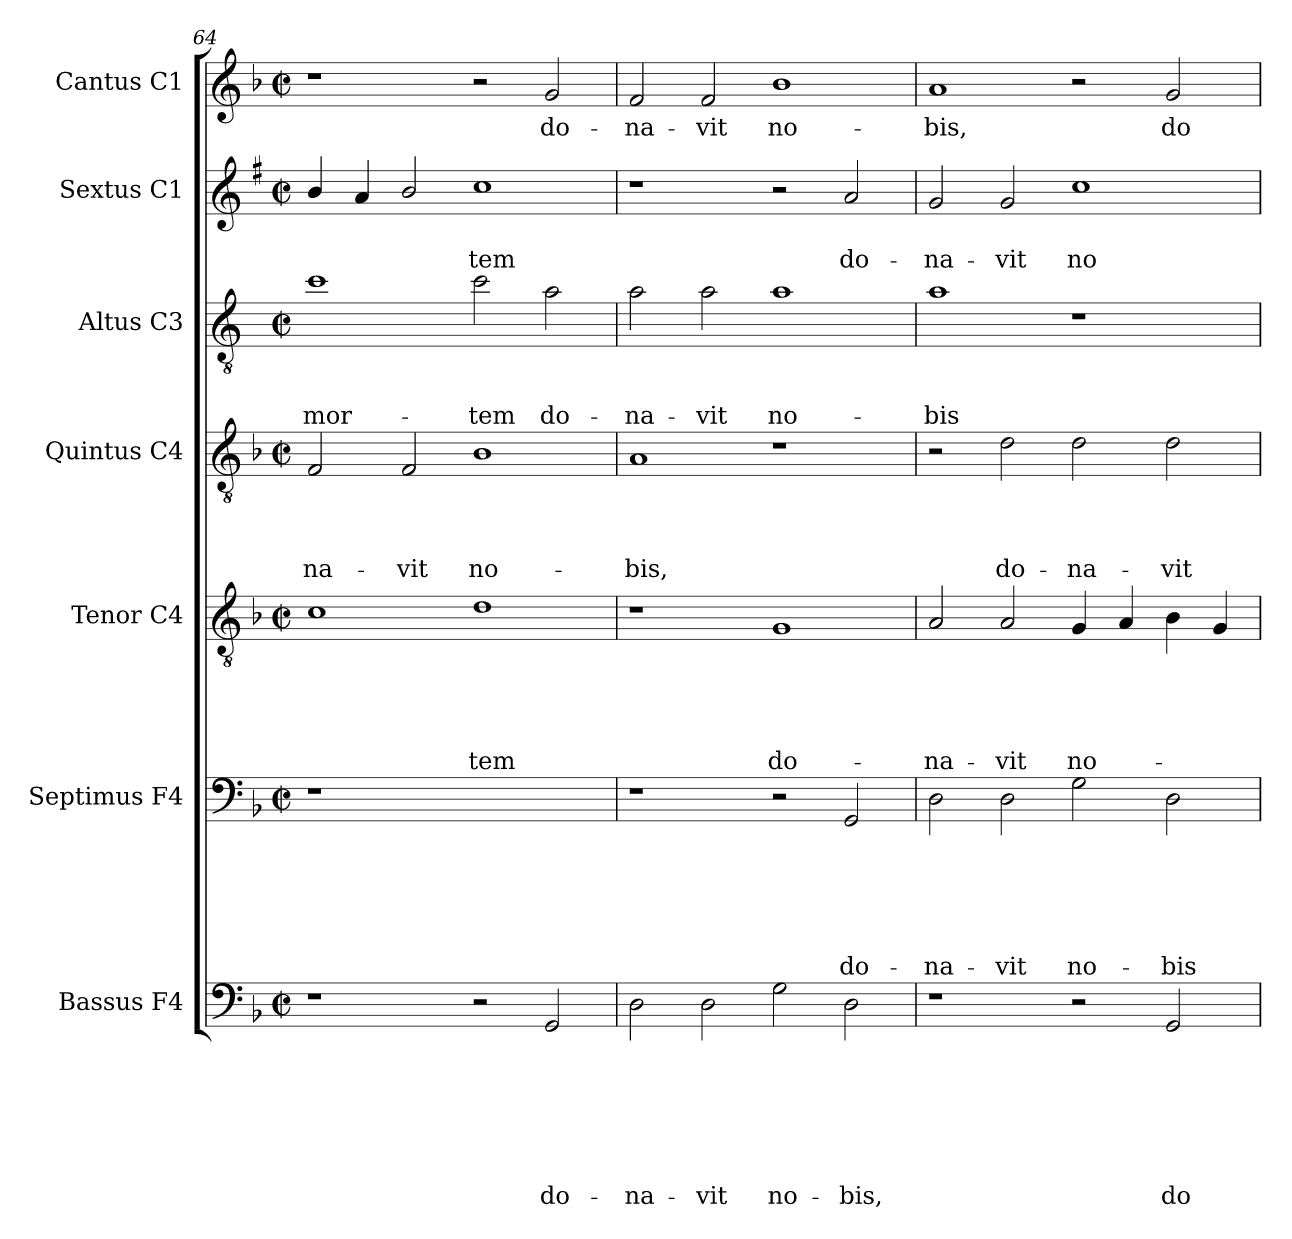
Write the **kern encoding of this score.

**kern	**text	**text	**text	**text	**text	**text	**text	**kern	**text	**text	**text	**text	**text	**text	**kern	**text	**text	**text	**text	**text	**kern	**text	**text	**text	**text	**kern	**text	**text	**text	**kern	**text	**text	**kern	**text
*part7	*part7	*part7	*part7	*part7	*part7	*part7	*part7	*part6	*part6	*part6	*part6	*part6	*part6	*part6	*part5	*part5	*part5	*part5	*part5	*part5	*part4	*part4	*part4	*part4	*part4	*part3	*part3	*part3	*part3	*part2	*part2	*part2	*part1	*part1
*staff7	*staff7	*staff7	*staff7	*staff7	*staff7	*staff7	*staff7	*staff6	*staff6	*staff6	*staff6	*staff6	*staff6	*staff6	*staff5	*staff5	*staff5	*staff5	*staff5	*staff5	*staff4	*staff4	*staff4	*staff4	*staff4	*staff3	*staff3	*staff3	*staff3	*staff2	*staff2	*staff2	*staff1	*staff1
*I"Bassus F4	*	*	*	*	*	*	*	*I"Septimus F4	*	*	*	*	*	*	*I"Tenor C4	*	*	*	*	*	*I"Quintus C4	*	*	*	*	*I"Altus C3	*	*	*	*I"Sextus C1	*	*	*I"Cantus C1	*
*I'B	*	*	*	*	*	*	*	*	*	*	*	*	*	*	*	*	*	*	*	*	*	*	*	*	*	*	*	*	*	*	*	*	*I'C	*
*clefF4	*	*	*	*	*	*	*	*clefF4	*	*	*	*	*	*	*clefGv2	*	*	*	*	*	*clefGv2	*	*	*	*	*clefGv2	*	*	*	*clefG2	*	*	*clefG2	*
*	*	*	*	*	*	*	*	*	*	*	*	*	*	*	*	*	*	*	*	*	*	*	*	*	*	*ITrd4c7	*	*	*	*ITrd1c2	*	*	*	*
*k[b-]	*	*	*	*	*	*	*	*k[b-]	*	*	*	*	*	*	*k[b-]	*	*	*	*	*	*k[b-]	*	*	*	*	*k[b-]	*	*	*	*k[b-]	*	*	*k[b-]	*
*F:	*	*	*	*	*	*	*	*F:	*	*	*	*	*	*	*F:	*	*	*	*	*	*F:	*	*	*	*	*F:	*	*	*	*F:	*	*	*F:	*
*M2/2	*	*	*	*	*	*	*	*M2/2	*	*	*	*	*	*	*M2/2	*	*	*	*	*	*M2/2	*	*	*	*	*M2/2	*	*	*	*M2/2	*	*	*M2/2	*
*met(c|)	*	*	*	*	*	*	*	*met(c|)	*	*	*	*	*	*	*met(c|)	*	*	*	*	*	*met(c|)	*	*	*	*	*met(c|)	*	*	*	*met(c|)	*	*	*met(c|)	*
=64	=64	=64	=64	=64	=64	=64	=64	=64	=64	=64	=64	=64	=64	=64	=64	=64	=64	=64	=64	=64	=64	=64	=64	=64	=64	=64	=64	=64	=64	=64	=64	=64	=64	=64
!	!	!	!	!	!	!	!	!	!	!	!	!	!	!	!	!	!	!	!	!	!	!	!	!	!LO:LY:b	!	!	!	!LO:LY:b	!	!	!	!	!
1r	.	.	.	.	.	.	.	1r	.	.	.	.	.	.	1c	.	.	.	.	.	2F/	.	.	.	-na-	1f	.	.	mor-	4a/	.	.	1r	.
.	.	.	.	.	.	.	.	.	.	.	.	.	.	.	.	.	.	.	.	.	.	.	.	.	.	.	.	.	.	4g/	.	.	.	.
!	!	!	!	!	!	!	!	!	!	!	!	!	!	!	!	!	!	!	!	!	!	!	!	!	!LO:LY:b	!	!	!	!	!	!	!	!	!
.	.	.	.	.	.	.	.	.	.	.	.	.	.	.	.	.	.	.	.	.	2F/	.	.	.	-vit	.	.	.	.	2a/	.	.	.	.
!	!	!	!	!	!	!	!	!	!	!	!	!	!	!	!	!	!	!	!	!LO:LY:b	!	!	!	!	!LO:LY:b	!	!	!	!LO:LY:b	!	!	!LO:LY:b	!	!
2r	.	.	.	.	.	.	.	1ryy	.	.	.	.	.	.	1d	.	.	.	.	-tem	1B-	.	.	.	no-	2f\	.	.	-tem	1b-	.	-tem	2r	.
!	!	!	!	!	!	!	!LO:LY:b	!	!	!	!	!	!	!	!	!	!	!	!	!	!	!	!	!	!	!	!	!	!LO:LY:b	!	!	!	!	!LO:LY:b
2GG/	.	.	.	.	.	.	do-	.	.	.	.	.	.	.	.	.	.	.	.	.	.	.	.	.	.	2d\	.	.	do-	.	.	.	2g/	do-
=65	=65	=65	=65	=65	=65	=65	=65	=65	=65	=65	=65	=65	=65	=65	=65	=65	=65	=65	=65	=65	=65	=65	=65	=65	=65	=65	=65	=65	=65	=65	=65	=65	=65	=65
!	!	!	!	!	!	!	!LO:LY:b	!	!	!	!	!	!	!	!	!	!	!	!	!	!	!	!	!	!LO:LY:b	!	!	!	!LO:LY:b	!	!	!	!	!LO:LY:b
2D\	.	.	.	.	.	.	-na-	1r	.	.	.	.	.	.	1r	.	.	.	.	.	1A	.	.	.	-bis,	2d\	.	.	-na-	1r	.	.	2f/	-na-
!	!	!	!	!	!	!	!LO:LY:b	!	!	!	!	!	!	!	!	!	!	!	!	!	!	!	!	!	!	!	!	!	!LO:LY:b	!	!	!	!	!LO:LY:b
2D\	.	.	.	.	.	.	-vit	.	.	.	.	.	.	.	.	.	.	.	.	.	.	.	.	.	.	2d\	.	.	-vit	.	.	.	2f/	-vit
!	!	!	!	!	!	!	!LO:LY:b	!	!	!	!	!	!	!	!	!	!	!	!	!LO:LY:b	!	!	!	!	!	!	!	!	!LO:LY:b	!	!	!	!	!LO:LY:b
2G\	.	.	.	.	.	.	no-	2r	.	.	.	.	.	.	1G	.	.	.	.	do-	1r	.	.	.	.	1d	.	.	no-	2r	.	.	1b-	no-
!	!	!	!	!	!	!	!LO:LY:b	!	!	!	!	!	!	!LO:LY:b	!	!	!	!	!	!	!	!	!	!	!	!	!	!	!	!	!	!LO:LY:b	!	!
2D\	.	.	.	.	.	.	-bis,	2GG/	.	.	.	.	.	do-	.	.	.	.	.	.	.	.	.	.	.	.	.	.	.	2g/	.	do-	.	.
=66	=66	=66	=66	=66	=66	=66	=66	=66	=66	=66	=66	=66	=66	=66	=66	=66	=66	=66	=66	=66	=66	=66	=66	=66	=66	=66	=66	=66	=66	=66	=66	=66	=66	=66
!	!	!	!	!	!	!	!	!	!	!	!	!	!	!LO:LY:b	!	!	!	!	!	!LO:LY:b	!	!	!	!	!	!	!	!	!LO:LY:b	!	!	!LO:LY:b	!	!LO:LY:b
1r	.	.	.	.	.	.	.	2D\	.	.	.	.	.	-na-	2A/	.	.	.	.	-na-	2r	.	.	.	.	1d	.	.	-bis	2f/	.	-na-	1a	-bis,
!	!	!	!	!	!	!	!	!	!	!	!	!	!	!LO:LY:b	!	!	!	!	!	!LO:LY:b	!	!	!	!	!LO:LY:b	!	!	!	!	!	!	!LO:LY:b	!	!
.	.	.	.	.	.	.	.	2D\	.	.	.	.	.	-vit	2A/	.	.	.	.	-vit	2d\	.	.	.	do-	.	.	.	.	2f/	.	-vit	.	.
!	!	!	!	!	!	!	!	!	!	!	!	!	!	!LO:LY:b	!	!	!	!	!	!LO:LY:b	!	!	!	!	!LO:LY:b	!	!	!	!	!	!	!LO:LY:b	!	!
2r	.	.	.	.	.	.	.	2G\	.	.	.	.	.	no-	4G/	.	.	.	.	no-	2d\	.	.	.	-na-	1r	.	.	.	1b-	.	no-	2r	.
.	.	.	.	.	.	.	.	.	.	.	.	.	.	.	4A/	.	.	.	.	.	.	.	.	.	.	.	.	.	.	.	.	.	.	.
!	!	!	!	!	!	!	!LO:LY:b	!	!	!	!	!	!	!LO:LY:b	!	!	!	!	!	!	!	!	!	!	!LO:LY:b	!	!	!	!	!	!	!	!	!LO:LY:b
2GG/	.	.	.	.	.	.	do-	2D\	.	.	.	.	.	-bis	4B-\	.	.	.	.	.	2d\	.	.	.	-vit	.	.	.	.	.	.	.	2g/	do-
.	.	.	.	.	.	.	.	.	.	.	.	.	.	.	4G/	.	.	.	.	.	.	.	.	.	.	.	.	.	.	.	.	.	.	.
=	=	=	=	=	=	=	=	=	=	=	=	=	=	=	=	=	=	=	=	=	=	=	=	=	=	=	=	=	=	=	=	=	=	=
*-	*-	*-	*-	*-	*-	*-	*-	*-	*-	*-	*-	*-	*-	*-	*-	*-	*-	*-	*-	*-	*-	*-	*-	*-	*-	*-	*-	*-	*-	*-	*-	*-	*-	*-
